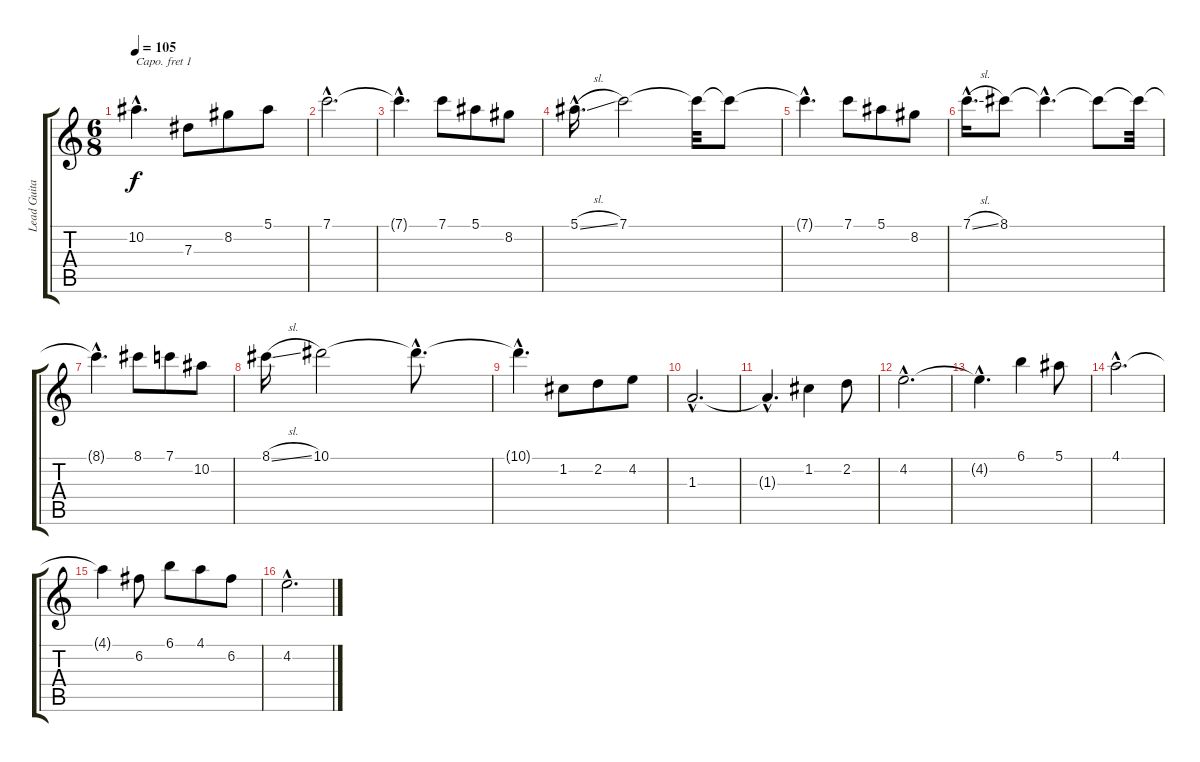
\track ("Lead Guitar" "Lead Guita") {instrument electricguitarjazz}
\staff {score tabs}
\capo 1
\tuning (E4 B3 G3 D3 A2 E2) {hide}
\ts (6 8)
\tempo 105
\clef g2
\ks c
10.2{hac t}.4{d dy f} 7.3.8 8.2.8 5.1.8 |
7.1{hac}.2{d} |
7.1{hac t}.4{d} 7.1.8 5.1.8 8.2.8 |
5.1{sl hac}.16{d} 7.1.2 7.1{t}.32 7.1{t}.8 |
7.1{hac t}.4{d} 7.1.8 5.1.8 8.2.8 |
7.1{sl hac}.16{d} 8.1.8 8.1{hac t}.4{d} 8.1{t}.8 8.1{t}.32 |
8.1{hac t}.4{d} 8.1.8 7.1.8 10.2.8 |
8.1{sl}.16 10.1.2 10.1{hac t}.8{d} |
10.1{hac t}.4{d} 1.2.8 2.2.8 4.2.8 |
1.3{hac}.2{d} |
1.3{hac t}.4{d} 1.2.4 2.2.8 |
4.2{hac}.2{d} |
4.2{hac t}.4{d} 6.1.4 5.1.8 |
4.1{hac}.2{d} |
4.1{t}.4 6.2.8 6.1.8 4.1.8 6.2.8 |
4.2{hac}.2{d}
